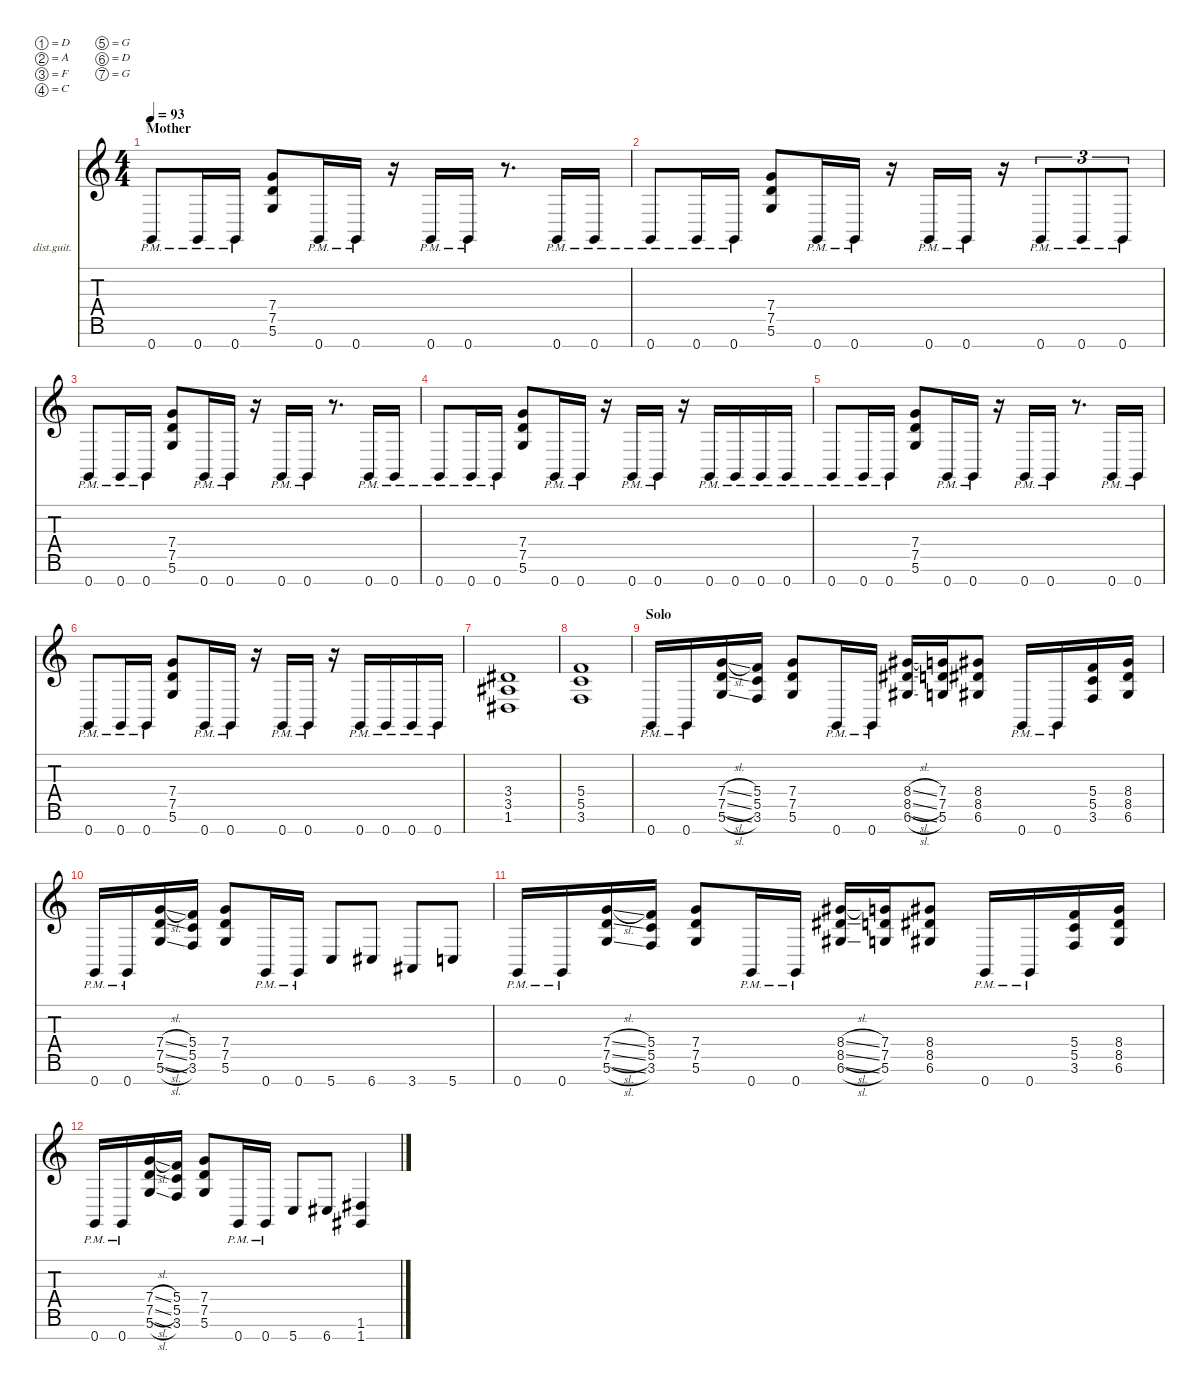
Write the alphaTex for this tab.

\defaultSystemsLayout 2
\hideDynamics
\bracketExtendMode nobrackets
\firstSystemTrackNameOrientation horizontal
\otherSystemsTrackNameOrientation horizontal
\track ("Distortion Guitar" "dist.guit.") {defaultSystemsLayout 2 instrument distortionguitar}
\staff {score tabs}
\tuning (D4 A3 F3 C3 G2 D2 G1)
\ts (4 4)
\section ("" "Mother")
\tempo 93
\clef g2
\ks c
0.7{pm}.8{dy mf beam Up} 0.7{pm}.16{beam Up} 0.7{pm}.16{beam Up} (5.6 7.5 7.4).8{beam Up} 0.7{pm}.16{beam Up} 0.7{pm}.16{beam Up} r.16{beam Up} 0.7{pm}.16{beam Up} 0.7{pm}.16{beam Up} r.8{d beam Up} 0.7{pm}.16{beam Up} 0.7{pm}.16{beam Up} |
0.7{pm}.8{beam Up} 0.7{pm}.16{beam Up} 0.7{pm}.16{beam Up} (5.6 7.5 7.4).8{beam Up} 0.7{pm}.16{beam Up} 0.7{pm}.16{beam Up} r.16{beam Up} 0.7{pm}.16{beam Up} 0.7{pm}.16{beam Up} r.16{beam Up} 0.7{pm}.8{tu (3 2) beam Up} 0.7{pm}.8{tu (3 2) beam Up} 0.7{pm}.8{tu (3 2) beam Up} |
0.7{pm}.8{beam Up} 0.7{pm}.16{beam Up} 0.7{pm}.16{beam Up} (5.6 7.5 7.4).8{beam Up} 0.7{pm}.16{beam Up} 0.7{pm}.16{beam Up} r.16{beam Up} 0.7{pm}.16{beam Up} 0.7{pm}.16{beam Up} r.8{d beam Up} 0.7{pm}.16{beam Up} 0.7{pm}.16{beam Up} |
0.7{pm}.8{beam Up} 0.7{pm}.16{beam Up} 0.7{pm}.16{beam Up} (5.6 7.5 7.4).8{beam Up} 0.7{pm}.16{beam Up} 0.7{pm}.16{beam Up} r.16{beam Up} 0.7{pm}.16{beam Up} 0.7{pm}.16{beam Up} r.16{beam Up} 0.7{pm}.16{beam Up} 0.7{pm}.16{beam Up} 0.7{pm}.16{beam Up} 0.7{pm}.16{beam Up} |
0.7{pm}.8{beam Up} 0.7{pm}.16{beam Up} 0.7{pm}.16{beam Up} (5.6 7.5 7.4).8{beam Up} 0.7{pm}.16{beam Up} 0.7{pm}.16{beam Up} r.16{beam Up} 0.7{pm}.16{beam Up} 0.7{pm}.16{beam Up} r.8{d beam Up} 0.7{pm}.16{beam Up} 0.7{pm}.16{beam Up} |
0.7{pm}.8{beam Up} 0.7{pm}.16{beam Up} 0.7{pm}.16{beam Up} (5.6 7.5 7.4).8{beam Up} 0.7{pm}.16{beam Up} 0.7{pm}.16{beam Up} r.16{beam Up} 0.7{pm}.16{beam Up} 0.7{pm}.16{beam Up} r.16{beam Up} 0.7{pm}.16{beam Up} 0.7{pm}.16{beam Up} 0.7{pm}.16{beam Up} 0.7{pm}.16{beam Up} |
(1.6{acc #} 3.5{acc #} 3.4{acc #}).1{beam Up} |
(3.6 5.5 5.4).1{beam Up} |
\section ("" "Solo")
0.7{pm}.16{beam Up} 0.7{pm}.16{beam Up} (5.6{sl} 7.5{sl} 7.4{sl}).16{beam Up} (3.6 5.5 5.4).16{beam Up} (5.6 7.5 7.4).8{beam Up} 0.7{pm}.16{beam Up} 0.7{pm}.16{beam Up} (6.6{sl acc #} 8.5{sl acc #} 8.4{sl acc #}).16{beam Up} (5.6 7.5 7.4).16{beam Up} (6.6{acc #} 8.5{acc #} 8.4{acc #}).8{beam Up} 0.7{pm}.16{beam Up} 0.7{pm}.16{beam Up} (3.6 5.5 5.4).16{beam Up} (6.6{acc #} 8.5{acc #} 8.4{acc #}).16{beam Up} |
0.7{pm}.16{beam Up} 0.7{pm}.16{beam Up} (5.6{sl} 7.5{sl} 7.4{sl}).16{beam Up} (3.6 5.5 5.4).16{beam Up} (5.6 7.5 7.4).8{beam Up} 0.7{pm}.16{beam Up} 0.7{pm}.16{beam Up} 5.7.8{beam Up} 6.7{acc #}.8{beam Up} 3.7{acc #}.8{beam Up} 5.7.8{beam Up} |
0.7{pm}.16{beam Up} 0.7{pm}.16{beam Up} (5.6{sl} 7.5{sl} 7.4{sl}).16{beam Up} (3.6 5.5 5.4).16{beam Up} (5.6 7.5 7.4).8{beam Up} 0.7{pm}.16{beam Up} 0.7{pm}.16{beam Up} (6.6{sl acc #} 8.5{sl acc #} 8.4{sl acc #}).16{beam Up} (5.6 7.5 7.4).16{beam Up} (6.6{acc #} 8.5{acc #} 8.4{acc #}).8{beam Up} 0.7{pm}.16{beam Up} 0.7{pm}.16{beam Up} (3.6 5.5 5.4).16{beam Up} (6.6{acc #} 8.5{acc #} 8.4{acc #}).16{beam Up} |
0.7{pm}.16{beam Up} 0.7{pm}.16{beam Up} (5.6{sl} 7.5{sl} 7.4{sl}).16{beam Up} (3.6 5.5 5.4).16{beam Up} (5.6 7.5 7.4).8{beam Up} 0.7{pm}.16{beam Up} 0.7{pm}.16{beam Up} 5.7.8{beam Up} 6.7{acc #}.8{beam Up} (1.7{acc #} 1.6{acc #}).4{beam Up}
